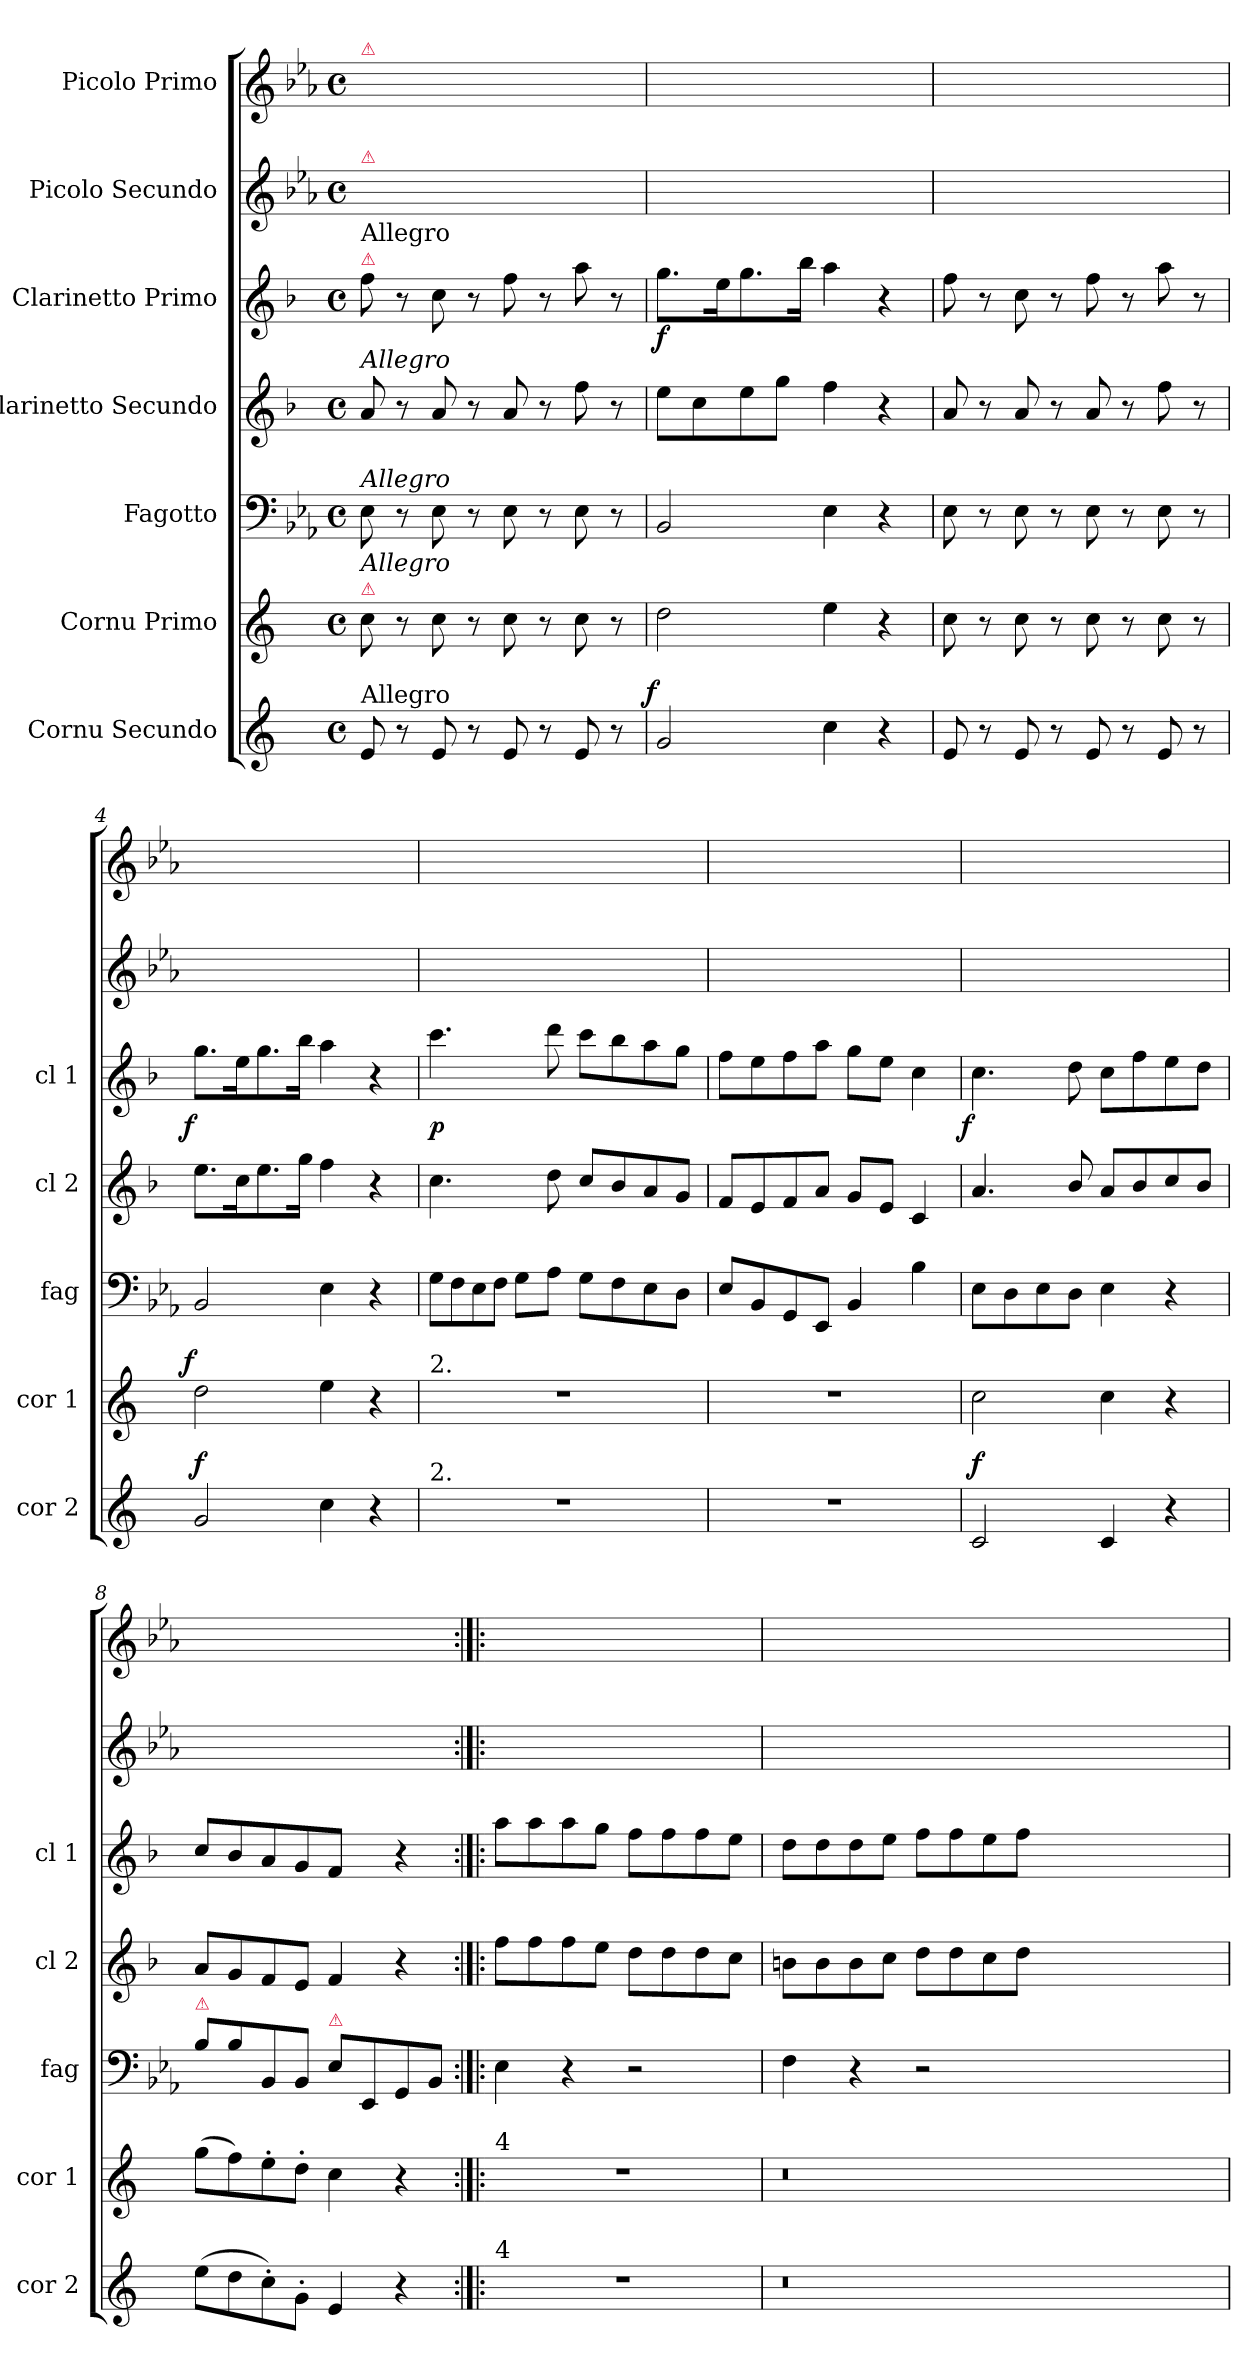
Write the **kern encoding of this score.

**kern	**dynam	**kern	**dynam	**kern	**kern	**kern	**dynam	**kern	**kern
*part7	*part7	*part6	*part6	*part5	*part4	*part3	*part3	*part2	*part1
*staff7	*staff7	*staff6	*staff6	*staff5	*staff4	*staff3	*staff3	*staff2	*staff1
*I"Cornu Secundo	*	*I"Cornu Primo	*	*I"Fagotto	*I"Clarinetto Secundo	*I"Clarinetto Primo	*	*I"Picolo Secundo	*I"Picolo Primo
*I'cor 2	*	*I'cor 1	*	*I'fag	*I'cl 2	*I'cl 1	*	*	*
*clefG2	*	*clefG2	*	*clefF4	*clefG2	*clefG2	*	*clefG2	*clefG2
*ITrd5c9	*	*ITrd5c9	*	*	*ITrd1c2	*ITrd1c2	*	*	*
*k[b-e-a-]	*	*k[b-e-a-]	*	*k[b-e-a-]	*k[b-e-a-]	*k[b-e-a-]	*	*k[b-e-a-]	*k[b-e-a-]
*M4/4	*	*M4/4	*	*M4/4	*M4/4	*M4/4	*	*M4/4	*M4/4
*met(c)	*	*met(c)	*	*met(c)	*met(c)	*met(c)	*	*met(c)	*met(c)
=1	=1	=1	=1	=1	=1	=1	=1	=1	=1
!	!	!	!	!	!	!	!	!	!LO:TX:a:color=crimson:t=⚠
!	!	!	!	!	!	!	!	!LO:TX:a:color=crimson:t=⚠	!
!	!	!	!	!	!	!LO:TX:a:color=crimson:t=⚠	!	!	!
!	!	!	!	!	!	!LO:TX:a:t=Allegro	!	!	!
!	!	!	!	!	!LO:TX:a:i:t=Allegro	!	!	!	!
!	!	!	!	!LO:TX:a:i:t=Allegro	!	!	!	!	!
!	!	!LO:TX:a:color=crimson:t=⚠	!	!	!	!	!	!	!
!	!	!LO:TX:a:i:t=Allegro	!	!	!	!	!	!	!
!LO:TX:a:t=Allegro	!	!	!	!	!	!	!	!	!
8G/	.	8e-\	.	8E-\	8g/	8ee-\	.	1ryy	1ryy
8r	.	8r	.	8r	8r	8r	.	.	.
8G/	.	8e-\	.	8E-\	8g/	8b-\	.	.	.
8r	.	8r	.	8r	8r	8r	.	.	.
8G/	.	8e-\	.	8E-\	8g/	8ee-\	.	.	.
8r	.	8r	.	8r	8r	8r	.	.	.
8G/	.	8e-\	.	8E-\	8ee-\	8gg\	.	.	.
8r	.	8r	.	8r	8r	8r	.	.	.
=2	=2	=2	=2	=2	=2	=2	=2	=2	=2
!	!LO:DY:a:rj	!	!	!	!	!	!	!	!
2B-/	f	2f\	.	2BB-/	8dd\L	8.ff\L	f	1ryy	1ryy
.	.	.	.	.	8b-\	.	.	.	.
.	.	.	.	.	.	16dd\K	.	.	.
.	.	.	.	.	8dd\	8.ff\	.	.	.
.	.	.	.	.	8ff\J	.	.	.	.
.	.	.	.	.	.	16aa-\Jk	.	.	.
4e-\	.	4g\	.	4E-\	4ee-\	4gg\	.	.	.
4r	.	4r	.	4r	4r	4r	.	.	.
=3	=3	=3	=3	=3	=3	=3	=3	=3	=3
8G/	.	8e-\	.	8E-\	8g/	8ee-\	.	1ryy	1ryy
8r	.	8r	.	8r	8r	8r	.	.	.
8G/	.	8e-\	.	8E-\	8g/	8b-\	.	.	.
8r	.	8r	.	8r	8r	8r	.	.	.
8G/	.	8e-\	.	8E-\	8g/	8ee-\	.	.	.
8r	.	8r	.	8r	8r	8r	.	.	.
8G/	.	8e-\	.	8E-\	8ee-\	8gg\	.	.	.
8r	.	8r	.	8r	8r	8r	.	.	.
=4	=4	=4	=4	=4	=4	=4	=4	=4	=4
!	!LO:DY:a	!	!LO:DY:a:rj	!	!	!	!LO:DY:rj	!	!
2B-/	f	2f\	f	2BB-/	8.dd\L	8.ff\L	f	1ryy	1ryy
.	.	.	.	.	16b-\K	16dd\K	.	.	.
.	.	.	.	.	8.dd\	8.ff\	.	.	.
.	.	.	.	.	16ff\Jk	16aa-\Jk	.	.	.
4e-\	.	4g\	.	4E-\	4ee-\	4gg\	.	.	.
4r	.	4r	.	4r	4r	4r	.	.	.
=5	=5	=5	=5	=5	=5	=5	=5	=5	=5
!	!	!LO:TX:a:t=2.	!	!	!	!	!	!	!
!LO:TX:a:t=2.	!	!	!	!	!	!	!	!	!
!	!	!	!	!LO:N:vis=8	!	!	!	!	!
1r	.	1r	.	16G\L	4.b-\	4.bb-\	p	1ryy	1ryy
!	!	!	!	!LO:N:vis=8	!	!	!	!	!
.	.	.	.	16F\	.	.	.	.	.
!	!	!	!	!LO:N:vis=8	!	!	!	!	!
.	.	.	.	16E-\	.	.	.	.	.
!	!	!	!	!LO:N:vis=8	!	!	!	!	!
.	.	.	.	16F\J	.	.	.	.	.
.	.	.	.	8G\L	.	.	.	.	.
.	.	.	.	8A-\J	8cc\	8ccc\	.	.	.
.	.	.	.	8G\L	8b-/L	8bb-\L	.	.	.
.	.	.	.	8F\	8a-/	8aa-\	.	.	.
.	.	.	.	8E-\	8g/	8gg\	.	.	.
.	.	.	.	8D\J	8f/J	8ff\J	.	.	.
=6	=6	=6	=6	=6	=6	=6	=6	=6	=6
1r	.	1r	.	8E-/L	8e-/L	8ee-\L	.	1ryy	1ryy
.	.	.	.	8BB-/	8d/	8dd\	.	.	.
.	.	.	.	8GG/	8e-/	8ee-\	.	.	.
.	.	.	.	8EE-/J	8g/J	8gg\J	.	.	.
.	.	.	.	4BB-/	8f/L	8ff\L	.	.	.
.	.	.	.	.	8d/J	8dd\J	.	.	.
.	.	.	.	4B-\	4B-/	4b-\	.	.	.
=7	=7	=7	=7	=7	=7	=7	=7	=7	=7
!	!LO:DY:a	!	!	!	!	!	!LO:DY:rj	!	!
2E-/	f	2e-\	.	8E-\L	4.g/	4.b-\	f	1ryy	1ryy
.	.	.	.	8D\	.	.	.	.	.
.	.	.	.	8E-\	.	.	.	.	.
.	.	.	.	8D\J	8a-/	8cc\	.	.	.
4E-/	.	4e-\	.	4E-\	8g/L	8b-\L	.	.	.
.	.	.	.	.	8a-/	8ee-\	.	.	.
4r	.	4r	.	4r	8b-/	8dd\	.	.	.
.	.	.	.	.	8a-/J	8cc\J	.	.	.
=8	=8	=8	=8	=8	=8	=8	=8	=8	=8
!	!	!	!	!LO:TX:a:color=crimson:t=⚠	!	!	!	!	!
(8g\L	.	(8b-\L	.	8B-\L	8g/L	8b-/L	.	1ryy	1ryy
8f\	.	8a-\)	.	8B-\	8f/	8a-/	.	.	.
8e-'\)	.	8g'\	.	8BB-/	8e-/	8g/	.	.	.
8B-'\J	.	8f'\J	.	8BB-/J	8d/J	8f/	.	.	.
!	!	!	!	!LO:TX:a:color=crimson:t=⚠	!	!	!	!	!
4G/	.	4e-\	.	8E-\L	4e-/	8e-/J	.	.	.
.	.	.	.	8EE-/	.	8ryy	.	.	.
4r	.	4r	.	8GG/	4r	4r	.	.	.
.	.	.	.	8BB-/J	.	.	.	.	.
=9:|!|:	=9:|!|:	=9:|!|:	=9:|!|:	=9:|!|:	=9:|!|:	=9:|!|:	=9:|!|:	=9:|!|:	=9:|!|:
!	!	!LO:TX:a:t=4	!	!	!	!	!	!	!
!LO:TX:a:t=4	!	!	!	!	!	!	!	!	!
1r	.	1r	.	4E-\	8ee-\L	8gg\L	.	1ryy	1ryy
.	.	.	.	.	8ee-\	8gg\	.	.	.
.	.	.	.	4r	8ee-\	8gg\	.	.	.
.	.	.	.	.	8dd\J	8ff\J	.	.	.
.	.	.	.	2r	8cc\L	8ee-\L	.	.	.
.	.	.	.	.	8cc\	8ee-\	.	.	.
.	.	.	.	.	8cc\	8ee-\	.	.	.
.	.	.	.	.	8b-\J	8dd\J	.	.	.
=10	=10	=10	=10	=10	=10	=10	=10	=10	=10
0.r	.	0.r	.	4F\	8an\L	8cc\L	.	1ryy	1ryy
.	.	.	.	.	8a\	8cc\	.	.	.
.	.	.	.	4r	8a\	8cc\	.	.	.
.	.	.	.	.	8b-\J	8dd\J	.	.	.
.	.	.	.	2r	8cc\L	8ee-\L	.	.	.
.	.	.	.	.	8cc\	8ee-\	.	.	.
.	.	.	.	.	8b-\	8dd\	.	.	.
.	.	.	.	.	8cc\J	8ee-\J	.	.	.
.	.	.	.	0ryy	0ryy	0ryy	.	0ryy	0ryy
=	=	=	=	=	=	=	=	=	=
*-	*-	*-	*-	*-	*-	*-	*-	*-	*-
